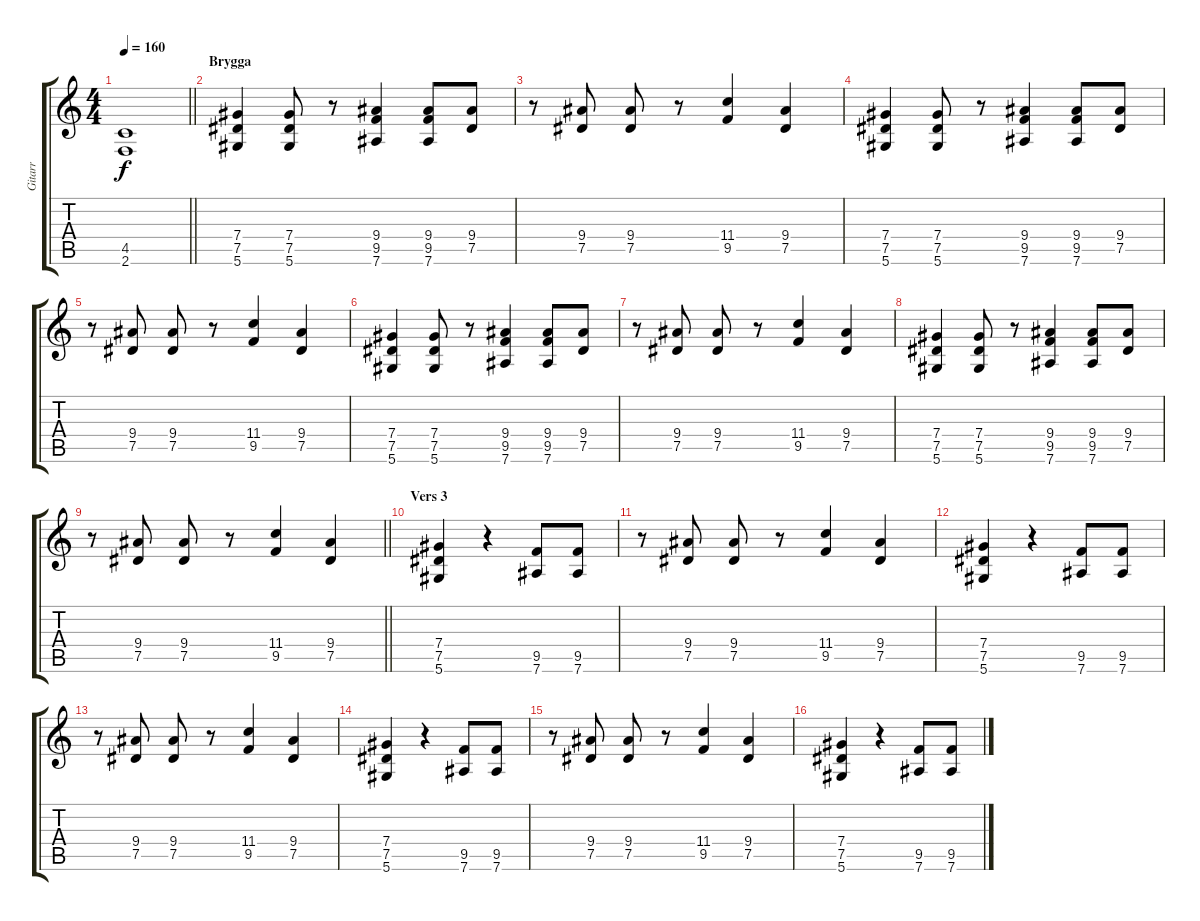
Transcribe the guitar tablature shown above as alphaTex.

\track ("Gitarr" "Gitarr") {instrument overdrivenguitar}
\staff {score tabs}
\tuning (Eb4 Bb3 Gb3 Db3 Ab2 Eb2) {hide}
\ts (4 4)
\tempo 160
\clef g2
\barLineRight lightlight
\ks c
(4.5 2.6).1{dy f} |
\section ("" "Brygga")
(7.4 7.5 5.6).4 (7.4 7.5 5.6).8 r.8 (9.4 9.5 7.6).4 (9.4 9.5 7.6).8 (9.4 7.5).8 |
r.8 (9.4 7.5).8 (9.4 7.5).8 r.8 (11.4 9.5).4 (9.4 7.5).4 |
(7.4 7.5 5.6).4 (7.4 7.5 5.6).8 r.8 (9.4 9.5 7.6).4 (9.4 9.5 7.6).8 (9.4 7.5).8 |
r.8 (9.4 7.5).8 (9.4 7.5).8 r.8 (11.4 9.5).4 (9.4 7.5).4 |
(7.4 7.5 5.6).4 (7.4 7.5 5.6).8 r.8 (9.4 9.5 7.6).4 (9.4 9.5 7.6).8 (9.4 7.5).8 |
r.8 (9.4 7.5).8 (9.4 7.5).8 r.8 (11.4 9.5).4 (9.4 7.5).4 |
(7.4 7.5 5.6).4 (7.4 7.5 5.6).8 r.8 (9.4 9.5 7.6).4 (9.4 9.5 7.6).8 (9.4 7.5).8 |
\barLineRight lightlight
r.8 (9.4 7.5).8 (9.4 7.5).8 r.8 (11.4 9.5).4 (9.4 7.5).4 |
\section ("" "Vers 3")
(7.4 7.5 5.6).4 r.4 (9.5 7.6).8 (9.5 7.6).8 |
r.8 (9.4 7.5).8 (9.4 7.5).8 r.8 (11.4 9.5).4 (9.4 7.5).4 |
(7.4 7.5 5.6).4 r.4 (9.5 7.6).8 (9.5 7.6).8 |
r.8 (9.4 7.5).8 (9.4 7.5).8 r.8 (11.4 9.5).4 (9.4 7.5).4 |
(7.4 7.5 5.6).4 r.4 (9.5 7.6).8 (9.5 7.6).8 |
r.8 (9.4 7.5).8 (9.4 7.5).8 r.8 (11.4 9.5).4 (9.4 7.5).4 |
(7.4 7.5 5.6).4 r.4 (9.5 7.6).8 (9.5 7.6).8
